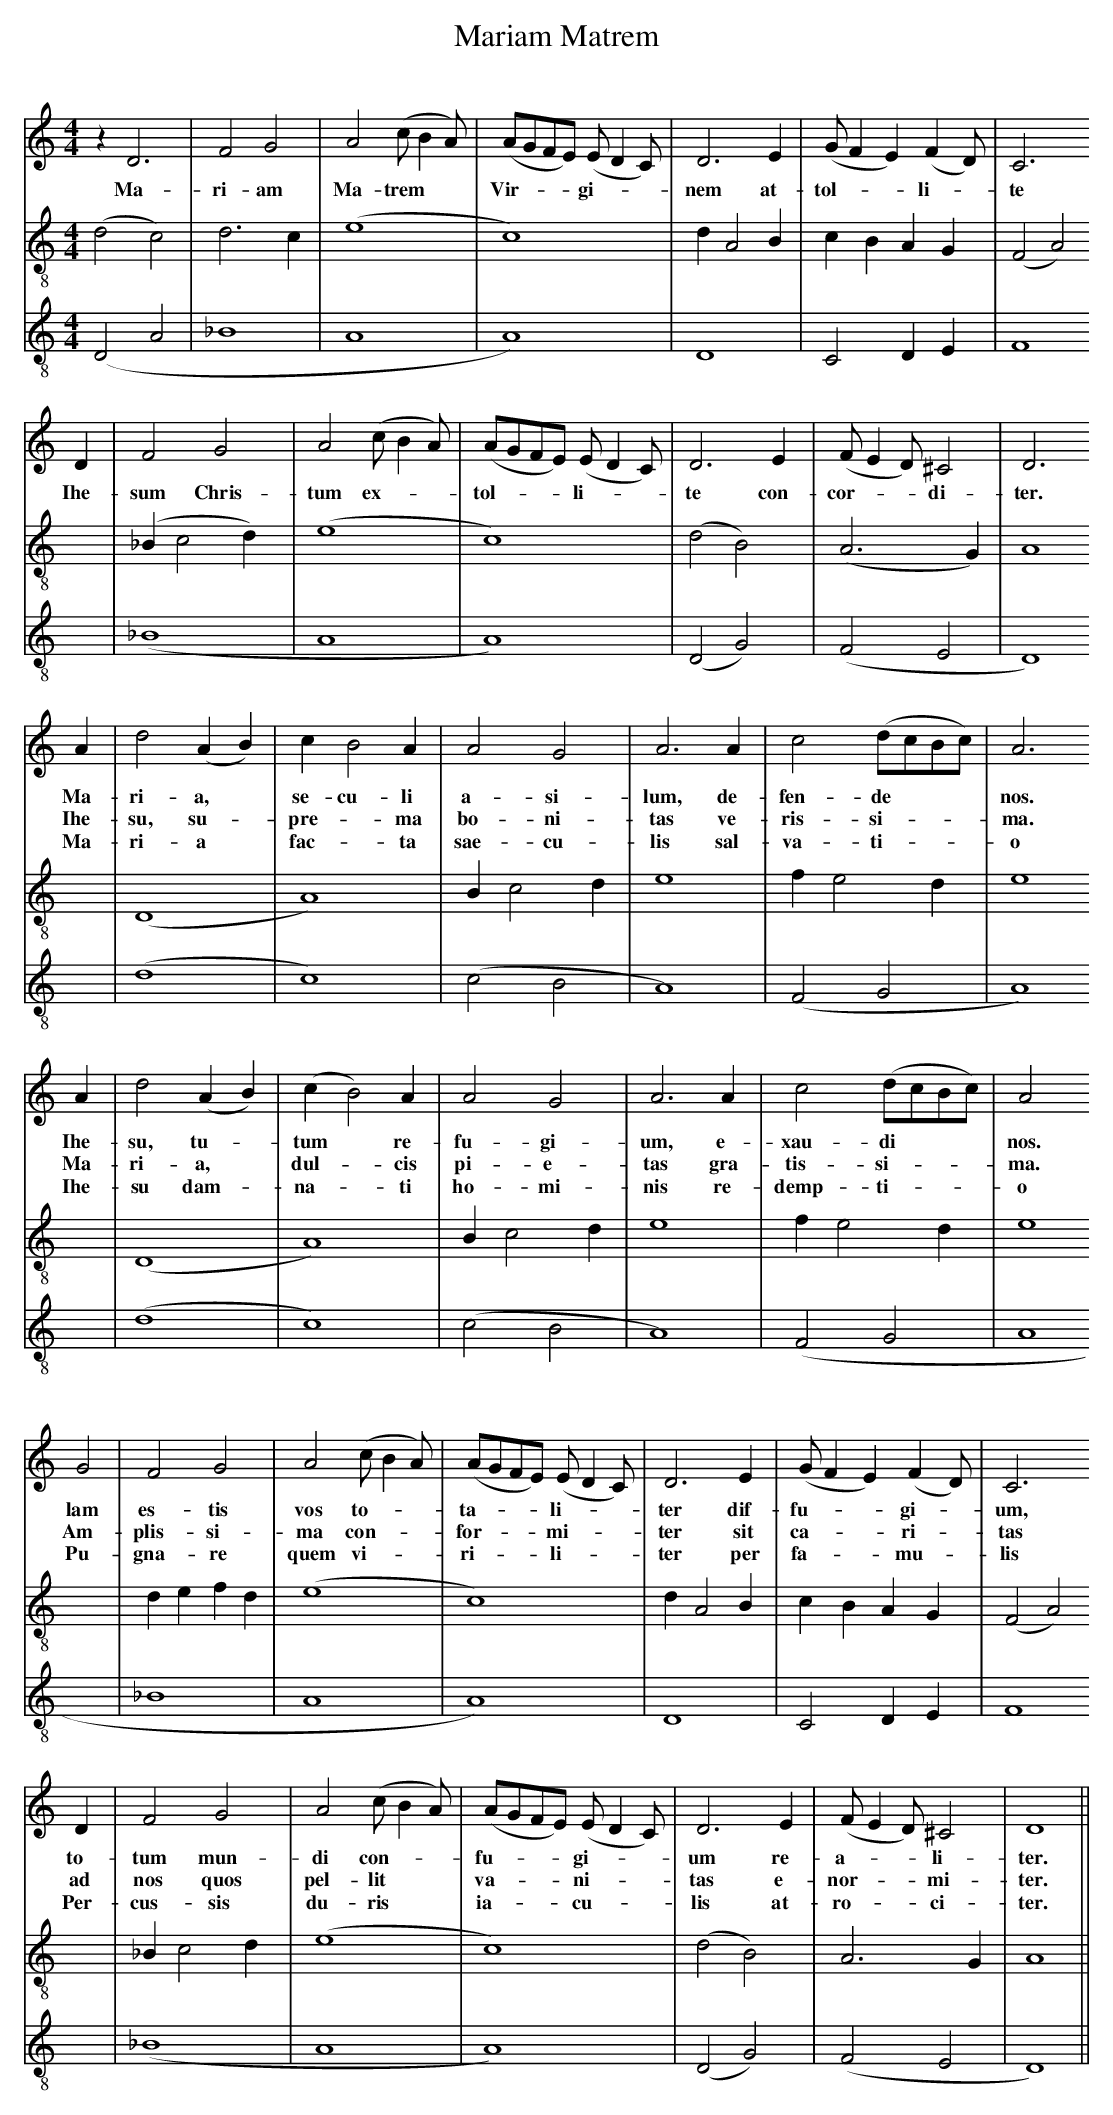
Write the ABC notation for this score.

X:1
T: Mariam Matrem
M: 4/4
L: 1/4
Q: 1/4=150
K: D Dorian
V:1 clef=treble
z D3|F2 G2|A2 (c/BA/)|(A/G/F/E/) (E/DC/)|D3 E |(G/FE) (FD/)|C3
w:Ma-ri-am Ma- trem**  Vir-***    gi-** nem at- tol-** li-* te
   D | F2   G2 |A2 (c/BA/)|(A/G/F/E/) (E/DC/)|D3  E|(F/ED/) ^C2|D3
w:Ihe-sum Chris-tum ex-**   tol-***    li-**  te con-cor-** di-ter.
   A|d2 (AB)| c B2 A |A2 G2 |A3   A| c2 (d/c/B/c/)|A3
w:Ma-ri- a,* se-cu-li a- si-lum, de-fen- de***    nos.
w:Ihe-su, su-*pre-*ma bo-ni-tas  ve-ris-si-***   ma.
w:Ma-ri- a* fac-*  ta sae-cu-lis sal-va- ti-***   o
   A |d2 (AB)|(cB2) A |A2 G2|A3   A| c2 (d/c/B/c/)|A2
w:Ihe-su, tu-* tum* re-fu-gi-um,  e-xau- di***    nos.
w:Ma- ri- a,*  dul-*cis pi-e-tas  gra-tis-si-***  ma.
w:Ihe-su dam-* na-* ti ho-mi-nis  re-demp-ti-***  o
   G2|F2  G2| A2 (c/BA/)|(A/G/F/E/) (E/DC/)|D3  E|(G/FE) (FD/)|C3
w:lam es-tis vos  to-**   ta-***     li-** ter dif-fu-**  gi-* um,
w:Am- plis-si-ma  con-**  for-***    mi-** ter sit ca-**  ri-* tas
w:Pu- gna-re quem vi-**   ri-***     li-** ter per fa-**  mu-* lis
   D|F2   G2|A2 (c/BA/)|(A/G/F/E/) (E/DC/)|D3  E|(F/ED/) ^C2|D4||
w:to-tum mun-di  con-**  fu-***    gi-**   um re- a-**   li-ter.
w:ad nos quos pel-lit**  va-***    ni-**   tas e- nor-** mi-ter.
w:Per-cus-sis du-ris**   ia-***    cu-**   lis at-ro-**  ci-ter.
V:2 clef=treble_8
(D2C2)| D3 C|(E4|C4)|DA,2B,|CB,A,G,|(F,2A,2)|
(_B,C2D)|(E4|C4)|(D2B,2)|(A,3G,)|A,4|
(D,4|A,4)|B,C2D|E4|FE2D|E4|
(D,4|A,4)|B,C2D|E4|FE2D|E4|
DEFD|(E4|C4)|DA,2B,|CB,A,G,|(F,2A,2)|
_B,C2D|(E4|C4)|(D2B,2)|A,3G,|A,4||
V:3 clef=treble_8
(D,2A,2|_B,4|A,4|A,4)|D,4|C,2D,E,|F,4|
(_B,4|A,4|A,4)|(D,2G,2)|(F,2E,2|D,4)|
(D4|C4)|(C2B,2|A,4)|(F,2G,2|A,4)|
(D4|C4)|(C2B,2|A,4)|(F,2G,2|A,4|
_B,4|A,4|A,4)|D,4|C,2D,E,|F,4|
(_B,4|A,4|A,4)|(D,2G,2)|(F,2E,2|D,4)||
